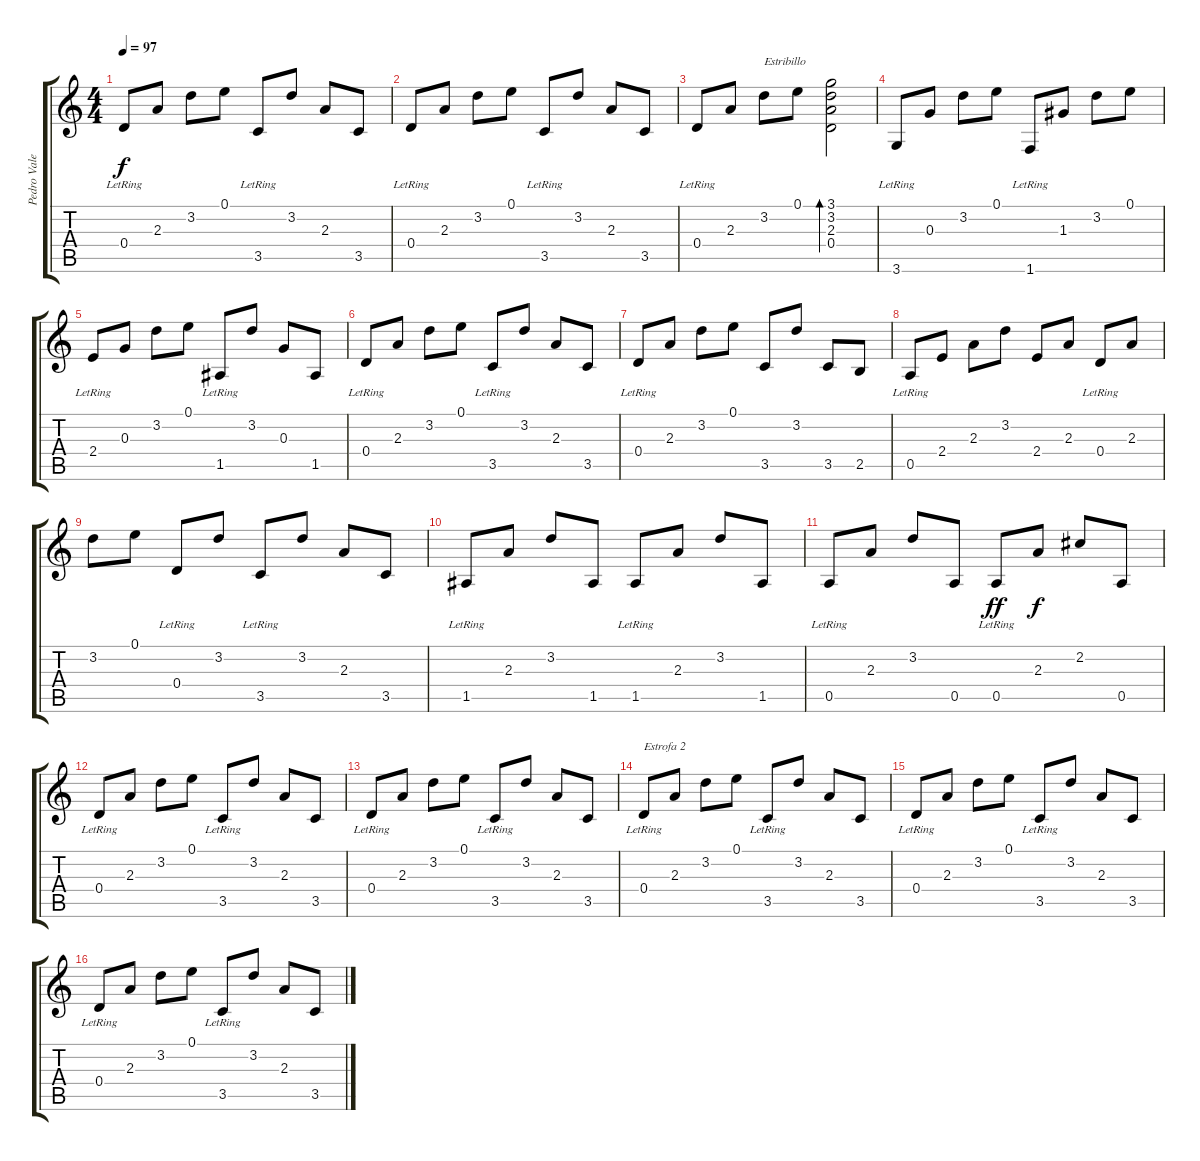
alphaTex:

\track ("Pedro Valero" "Pedro Vale") {instrument acousticguitarsteel}
\staff {score tabs}
\tuning (E4 B3 G3 D3 A2 E2) {hide}
\ts (4 4)
\tempo 97
\clef g2
\ks c
0.4{lr}.8{dy f} 2.3.8 3.2.8 0.1.8 3.5{lr}.8 3.2.8 2.3.8 3.5.8 |
0.4{lr}.8 2.3.8 3.2.8 0.1.8 3.5{lr}.8 3.2.8 2.3.8 3.5.8 |
0.4{lr}.8 2.3.8 3.2.8{txt "Estribillo"} 0.1.8 (3.1 3.2 2.3 0.4).2{bd 480} |
3.6{lr}.8 0.3.8 3.2.8 0.1.8 1.6{lr}.8 1.3.8 3.2.8 0.1.8 |
2.4{lr}.8 0.3.8 3.2.8 0.1.8 1.5{lr}.8 3.2.8 0.3.8 1.5.8 |
0.4{lr}.8 2.3.8 3.2.8 0.1.8 3.5{lr}.8 3.2.8 2.3.8 3.5.8 |
0.4{lr}.8 2.3.8 3.2.8 0.1.8 3.5.8 3.2.8 3.5.8 2.5.8 |
0.5{lr}.8 2.4.8 2.3.8 3.2.8 2.4.8 2.3.8 0.4{lr}.8 2.3.8 |
3.2.8 0.1.8 0.4{lr}.8 3.2.8 3.5{lr}.8 3.2.8 2.3.8 3.5.8 |
1.5{lr}.8 2.3.8 3.2.8 1.5.8 1.5{lr}.8 2.3.8 3.2.8 1.5.8 |
0.5{lr}.8 2.3.8 3.2.8 0.5.8 0.5{lr}.8{dy ff} 2.3.8{dy f} 2.2.8 0.5.8 |
0.4{lr}.8 2.3.8 3.2.8 0.1.8 3.5{lr}.8 3.2.8 2.3.8 3.5.8 |
0.4{lr}.8 2.3.8 3.2.8 0.1.8 3.5{lr}.8 3.2.8 2.3.8 3.5.8 |
0.4{lr}.8{txt "Estrofa 2"} 2.3.8 3.2.8 0.1.8 3.5{lr}.8 3.2.8 2.3.8 3.5.8 |
0.4{lr}.8 2.3.8 3.2.8 0.1.8 3.5{lr}.8 3.2.8 2.3.8 3.5.8 |
0.4{lr}.8 2.3.8 3.2.8 0.1.8 3.5{lr}.8 3.2.8 2.3.8 3.5.8
